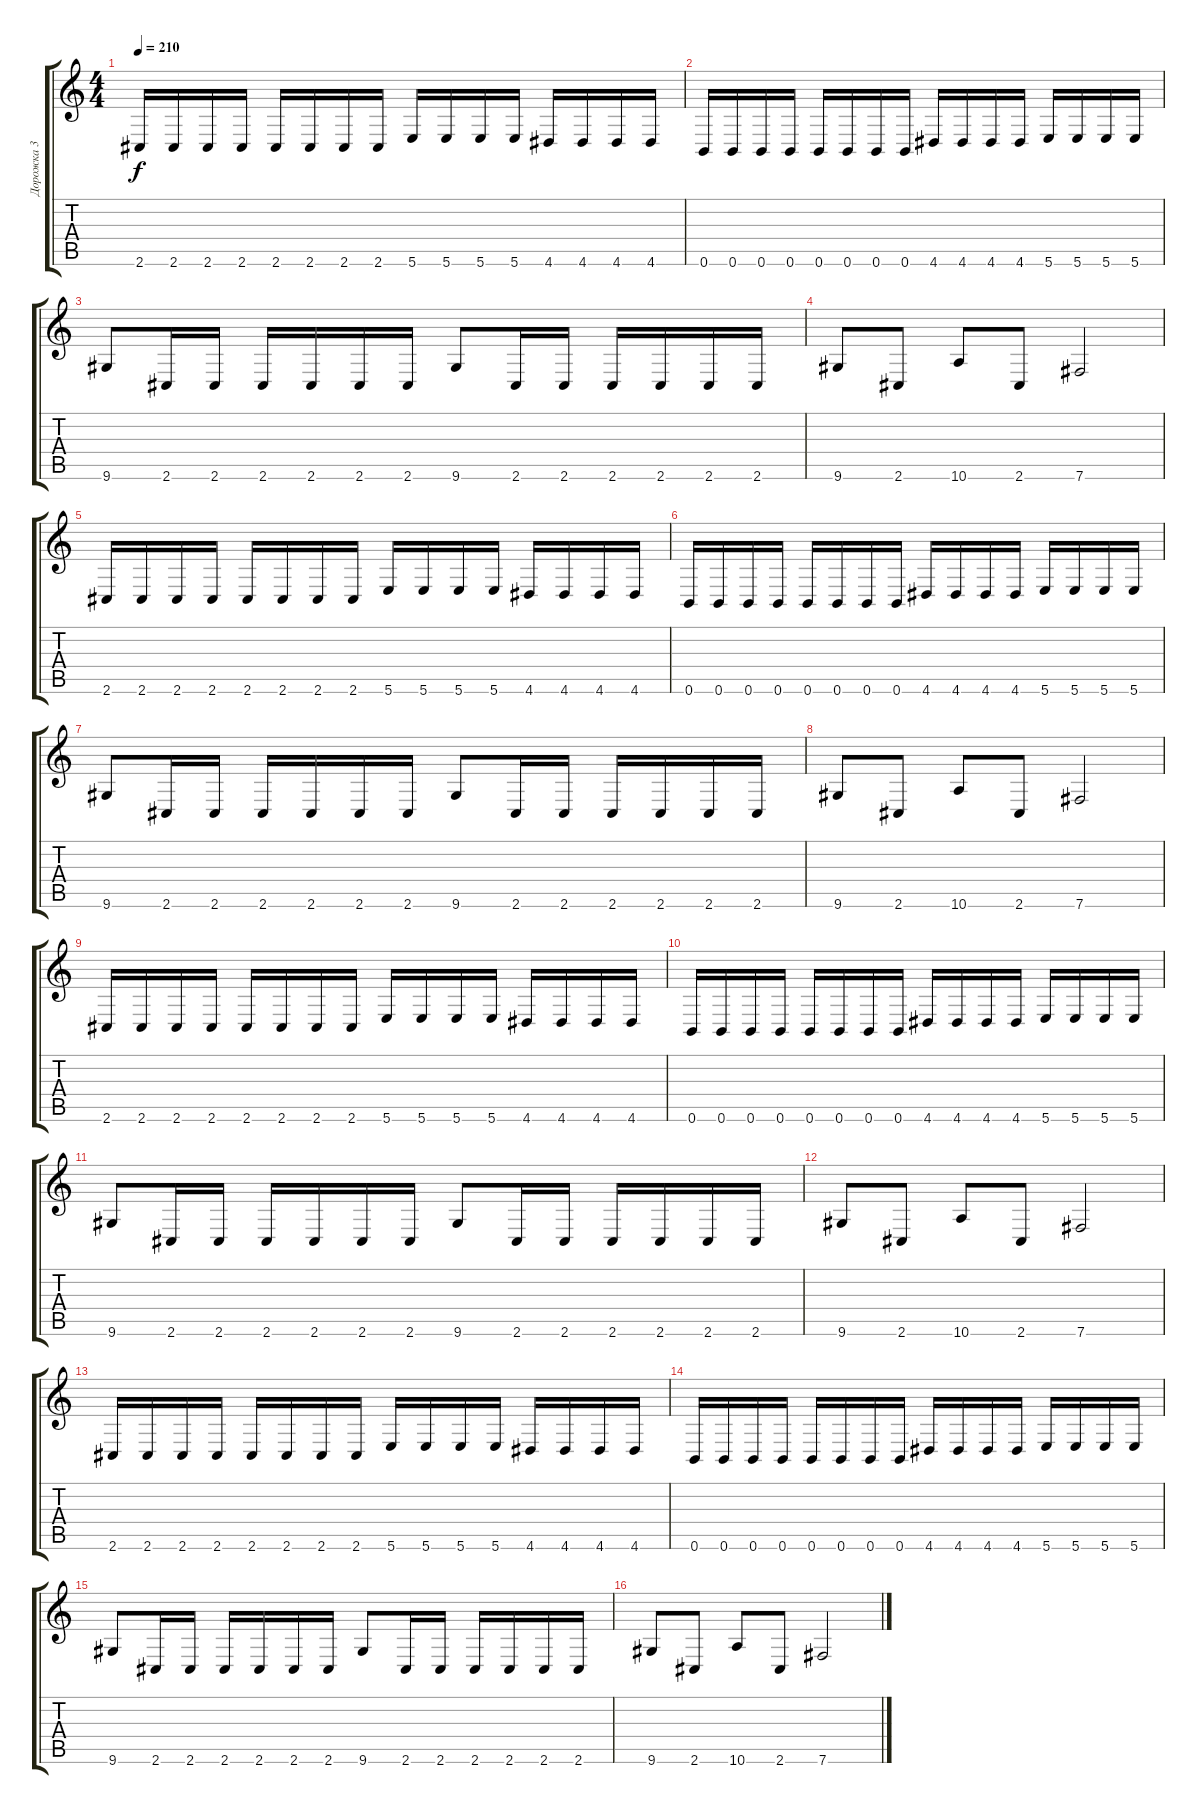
\track ("Дорожка 3" "Дорожка 3") {instrument distortionguitar}
\staff {score tabs}
\tuning (Db4 Ab3 E3 B2 Gb2 B1) {hide}
\ts (4 4)
\tempo 210
\clef g2
\ks c
2.6.16{dy f} 2.6.16 2.6.16 2.6.16 2.6.16 2.6.16 2.6.16 2.6.16 5.6.16 5.6.16 5.6.16 5.6.16 4.6.16 4.6.16 4.6.16 4.6.16 |
0.6.16 0.6.16 0.6.16 0.6.16 0.6.16 0.6.16 0.6.16 0.6.16 4.6.16 4.6.16 4.6.16 4.6.16 5.6.16 5.6.16 5.6.16 5.6.16 |
9.6.8 2.6.16 2.6.16 2.6.16 2.6.16 2.6.16 2.6.16 9.6.8 2.6.16 2.6.16 2.6.16 2.6.16 2.6.16 2.6.16 |
9.6.8 2.6.8 10.6.8 2.6.8 7.6.2 |
2.6.16 2.6.16 2.6.16 2.6.16 2.6.16 2.6.16 2.6.16 2.6.16 5.6.16 5.6.16 5.6.16 5.6.16 4.6.16 4.6.16 4.6.16 4.6.16 |
0.6.16 0.6.16 0.6.16 0.6.16 0.6.16 0.6.16 0.6.16 0.6.16 4.6.16 4.6.16 4.6.16 4.6.16 5.6.16 5.6.16 5.6.16 5.6.16 |
9.6.8 2.6.16 2.6.16 2.6.16 2.6.16 2.6.16 2.6.16 9.6.8 2.6.16 2.6.16 2.6.16 2.6.16 2.6.16 2.6.16 |
9.6.8 2.6.8 10.6.8 2.6.8 7.6.2 |
2.6.16 2.6.16 2.6.16 2.6.16 2.6.16 2.6.16 2.6.16 2.6.16 5.6.16 5.6.16 5.6.16 5.6.16 4.6.16 4.6.16 4.6.16 4.6.16 |
0.6.16 0.6.16 0.6.16 0.6.16 0.6.16 0.6.16 0.6.16 0.6.16 4.6.16 4.6.16 4.6.16 4.6.16 5.6.16 5.6.16 5.6.16 5.6.16 |
9.6.8 2.6.16 2.6.16 2.6.16 2.6.16 2.6.16 2.6.16 9.6.8 2.6.16 2.6.16 2.6.16 2.6.16 2.6.16 2.6.16 |
9.6.8 2.6.8 10.6.8 2.6.8 7.6.2 |
2.6.16 2.6.16 2.6.16 2.6.16 2.6.16 2.6.16 2.6.16 2.6.16 5.6.16 5.6.16 5.6.16 5.6.16 4.6.16 4.6.16 4.6.16 4.6.16 |
0.6.16 0.6.16 0.6.16 0.6.16 0.6.16 0.6.16 0.6.16 0.6.16 4.6.16 4.6.16 4.6.16 4.6.16 5.6.16 5.6.16 5.6.16 5.6.16 |
9.6.8 2.6.16 2.6.16 2.6.16 2.6.16 2.6.16 2.6.16 9.6.8 2.6.16 2.6.16 2.6.16 2.6.16 2.6.16 2.6.16 |
9.6.8 2.6.8 10.6.8 2.6.8 7.6.2
